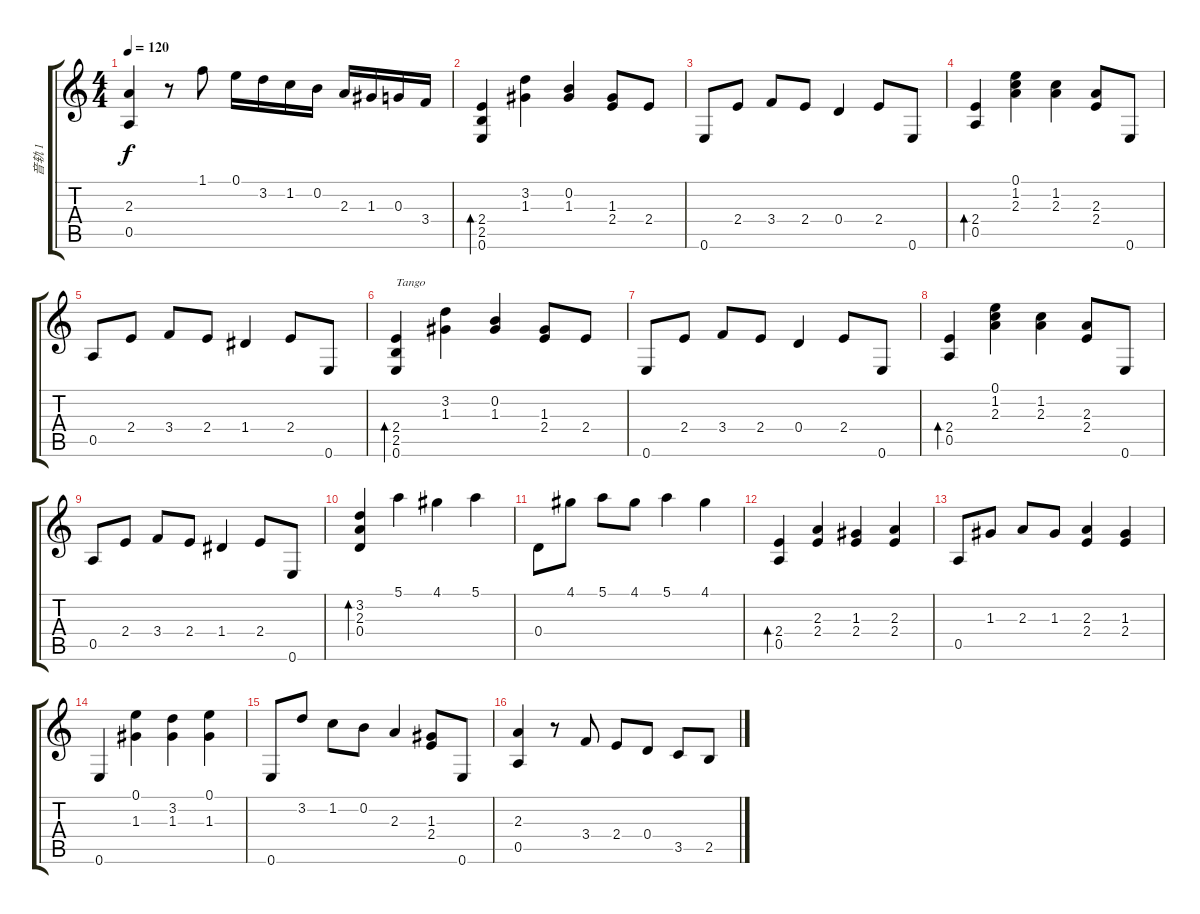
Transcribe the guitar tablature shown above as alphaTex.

\track ("音轨 1" "音轨 1") {instrument acousticguitarnylon}
\staff {score tabs}
\tuning (E4 B3 G3 D3 A2 E2) {hide}
\ts (4 4)
\tempo 120
\clef g2
\ks c
(2.3 0.5).4{dy f} r.8 1.1.8 0.1.16 3.2.16 1.2.16 0.2.16 2.3.16 1.3.16 0.3.16 3.4.16 |
(2.4 2.5 0.6).4{bd 480} (3.2 1.3).4 (0.2 1.3).4 (1.3 2.4).8 2.4.8 |
0.6.8 2.4.8 3.4.8 2.4.8 0.4.4 2.4.8 0.6.8 |
(2.4 0.5).4{bd 480} (0.1 1.2 2.3).4 (1.2 2.3).4 (2.3 2.4).8 0.6.8 |
0.5.8 2.4.8 3.4.8 2.4.8 1.4.4 2.4.8 0.6.8 |
(2.4 2.5 0.6).4{bd 480 txt "Tango"} (3.2 1.3).4 (0.2 1.3).4 (1.3 2.4).8 2.4.8 |
0.6.8 2.4.8 3.4.8 2.4.8 0.4.4 2.4.8 0.6.8 |
(2.4 0.5).4{bd 480} (0.1 1.2 2.3).4 (1.2 2.3).4 (2.3 2.4).8 0.6.8 |
0.5.8 2.4.8 3.4.8 2.4.8 1.4.4 2.4.8 0.6.8 |
(3.2 2.3 0.4).4{bd 480} 5.1.4 4.1.4 5.1.4 |
0.4.8 4.1.8 5.1.8 4.1.8 5.1.4 4.1.4 |
(2.4 0.5).4{bd 480} (2.3 2.4).4 (1.3 2.4).4 (2.3 2.4).4 |
0.5.8 1.3.8 2.3.8 1.3.8 (2.3 2.4).4 (1.3 2.4).4 |
0.6.4 (0.1 1.3).4 (3.2 1.3).4 (0.1 1.3).4 |
0.6.8 3.2.8 1.2.8 0.2.8 2.3.4 (1.3 2.4).8 0.6.8 |
(2.3 0.5).4 r.8 3.4.8 2.4.8 0.4.8 3.5.8 2.5.8
